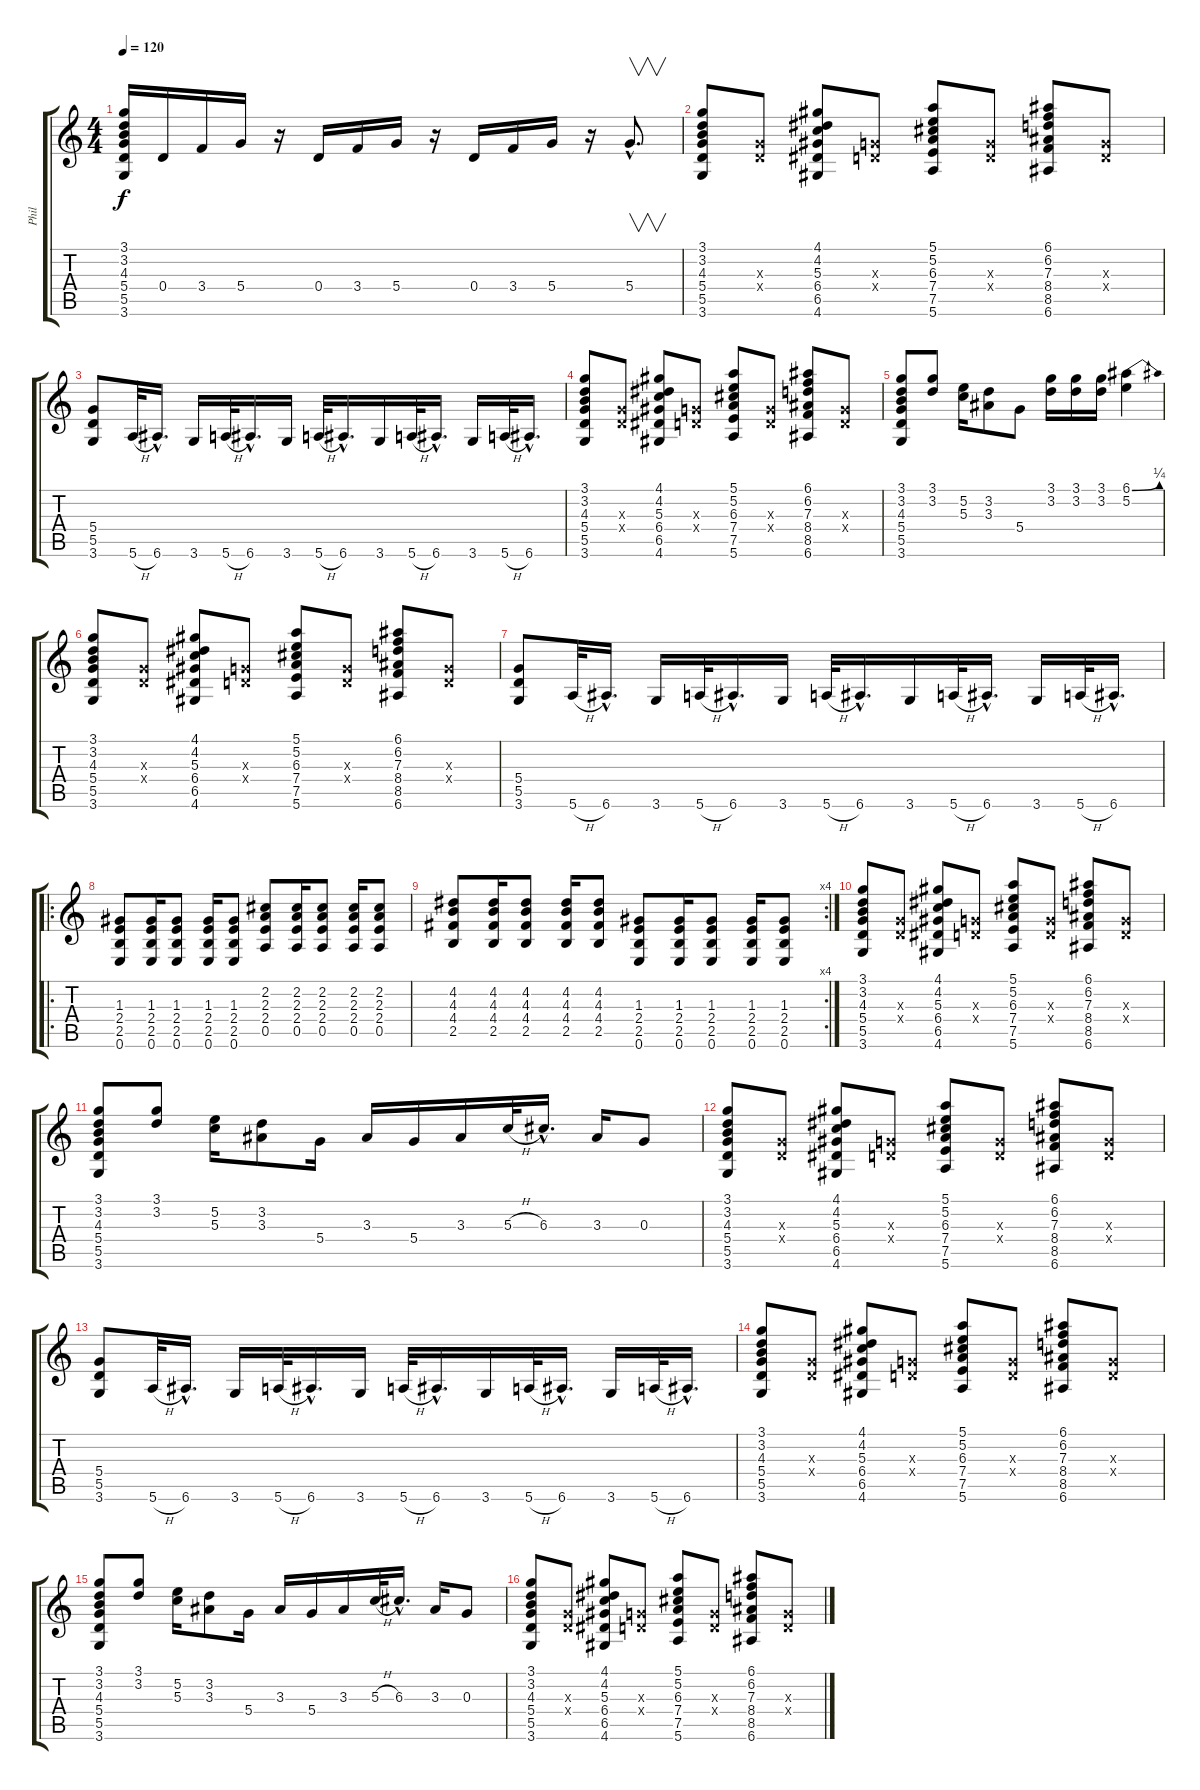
\track ("Phil" "Phil") {instrument distortionguitar}
\staff {score tabs}
\tuning (E4 B3 G3 D3 A2 E2) {hide}
\ts (4 4)
\tempo 120
\clef g2
\ks c
(3.1 3.2 4.3 5.4 5.5 3.6).16{dy f} 0.4.16 3.4.16 5.4.16 r.16 0.4.16 3.4.16 5.4.16 r.16 0.4.16 3.4.16 5.4.16 r.16 5.4{hac}.8{v d} |
(3.1 3.2 4.3 5.4 5.5 3.6).8 (0.3{x} 0.4{x}).8 (4.1 4.2 5.3 6.4 6.5 4.6).8 (0.3{x} 0.4{x}).8 (5.1 5.2 6.3 7.4 7.5 5.6).8 (0.3{x} 0.4{x}).8 (6.1 6.2 7.3 8.4 8.5 6.6).8 (0.3{x} 0.4{x}).8 |
(5.4 5.5 3.6).8 5.6{h}.32 6.6{hac}.16{d} 3.6.16 5.6{h}.32 6.6{hac}.16{d} 3.6.16 5.6{h}.32 6.6{hac}.16{d} 3.6.16 5.6{h}.32 6.6{hac}.16{d} 3.6.16 5.6{h}.32 6.6{hac}.16{d} |
(3.1 3.2 4.3 5.4 5.5 3.6).8 (0.3{x} 0.4{x}).8 (4.1 4.2 5.3 6.4 6.5 4.6).8 (0.3{x} 0.4{x}).8 (5.1 5.2 6.3 7.4 7.5 5.6).8 (0.3{x} 0.4{x}).8 (6.1 6.2 7.3 8.4 8.5 6.6).8 (0.3{x} 0.4{x}).8 |
(3.1 3.2 4.3 5.4 5.5 3.6).8 (3.1 3.2).8 (5.2 5.3).16 (3.2 3.3).8 5.4.8 (3.1 3.2).16 (3.1 3.2).16 (3.1 3.2).16 (6.1{be (bend 0 0 60 1)} 5.2).4 |
(3.1 3.2 4.3 5.4 5.5 3.6).8 (0.3{x} 0.4{x}).8 (4.1 4.2 5.3 6.4 6.5 4.6).8 (0.3{x} 0.4{x}).8 (5.1 5.2 6.3 7.4 7.5 5.6).8 (0.3{x} 0.4{x}).8 (6.1 6.2 7.3 8.4 8.5 6.6).8 (0.3{x} 0.4{x}).8 |
(5.4 5.5 3.6).8 5.6{h}.32 6.6{hac}.16{d} 3.6.16 5.6{h}.32 6.6{hac}.16{d} 3.6.16 5.6{h}.32 6.6{hac}.16{d} 3.6.16 5.6{h}.32 6.6{hac}.16{d} 3.6.16 5.6{h}.32 6.6{hac}.16{d} |
\ro
(1.3 2.4 2.5 0.6).8 (1.3 2.4 2.5 0.6).16 (1.3 2.4 2.5 0.6).8 (1.3 2.4 2.5 0.6).16 (1.3 2.4 2.5 0.6).8 (2.2 2.3 2.4 0.5).8 (2.2 2.3 2.4 0.5).16 (2.2 2.3 2.4 0.5).8 (2.2 2.3 2.4 0.5).16 (2.2 2.3 2.4 0.5).8 |
\rc 4
(4.2 4.3 4.4 2.5).8 (4.2 4.3 4.4 2.5).16 (4.2 4.3 4.4 2.5).8 (4.2 4.3 4.4 2.5).16 (4.2 4.3 4.4 2.5).8 (1.3 2.4 2.5 0.6).8 (1.3 2.4 2.5 0.6).16 (1.3 2.4 2.5 0.6).8 (1.3 2.4 2.5 0.6).16 (1.3 2.4 2.5 0.6).8 |
(3.1 3.2 4.3 5.4 5.5 3.6).8 (0.3{x} 0.4{x}).8 (4.1 4.2 5.3 6.4 6.5 4.6).8 (0.3{x} 0.4{x}).8 (5.1 5.2 6.3 7.4 7.5 5.6).8 (0.3{x} 0.4{x}).8 (6.1 6.2 7.3 8.4 8.5 6.6).8 (0.3{x} 0.4{x}).8 |
(3.1 3.2 4.3 5.4 5.5 3.6).8 (3.1 3.2).8 (5.2 5.3).16 (3.2 3.3).8 5.4.16 3.3.16 5.4.16 3.3.16 5.3{h}.32 6.3{hac}.16{d} 3.3.16 0.3.8 |
(3.1 3.2 4.3 5.4 5.5 3.6).8 (0.3{x} 0.4{x}).8 (4.1 4.2 5.3 6.4 6.5 4.6).8 (0.3{x} 0.4{x}).8 (5.1 5.2 6.3 7.4 7.5 5.6).8 (0.3{x} 0.4{x}).8 (6.1 6.2 7.3 8.4 8.5 6.6).8 (0.3{x} 0.4{x}).8 |
(5.4 5.5 3.6).8 5.6{h}.32 6.6{hac}.16{d} 3.6.16 5.6{h}.32 6.6{hac}.16{d} 3.6.16 5.6{h}.32 6.6{hac}.16{d} 3.6.16 5.6{h}.32 6.6{hac}.16{d} 3.6.16 5.6{h}.32 6.6{hac}.16{d} |
(3.1 3.2 4.3 5.4 5.5 3.6).8 (0.3{x} 0.4{x}).8 (4.1 4.2 5.3 6.4 6.5 4.6).8 (0.3{x} 0.4{x}).8 (5.1 5.2 6.3 7.4 7.5 5.6).8 (0.3{x} 0.4{x}).8 (6.1 6.2 7.3 8.4 8.5 6.6).8 (0.3{x} 0.4{x}).8 |
(3.1 3.2 4.3 5.4 5.5 3.6).8 (3.1 3.2).8 (5.2 5.3).16 (3.2 3.3).8 5.4.16 3.3.16 5.4.16 3.3.16 5.3{h}.32 6.3{hac}.16{d} 3.3.16 0.3.8 |
(3.1 3.2 4.3 5.4 5.5 3.6).8 (0.3{x} 0.4{x}).8 (4.1 4.2 5.3 6.4 6.5 4.6).8 (0.3{x} 0.4{x}).8 (5.1 5.2 6.3 7.4 7.5 5.6).8 (0.3{x} 0.4{x}).8 (6.1 6.2 7.3 8.4 8.5 6.6).8 (0.3{x} 0.4{x}).8
